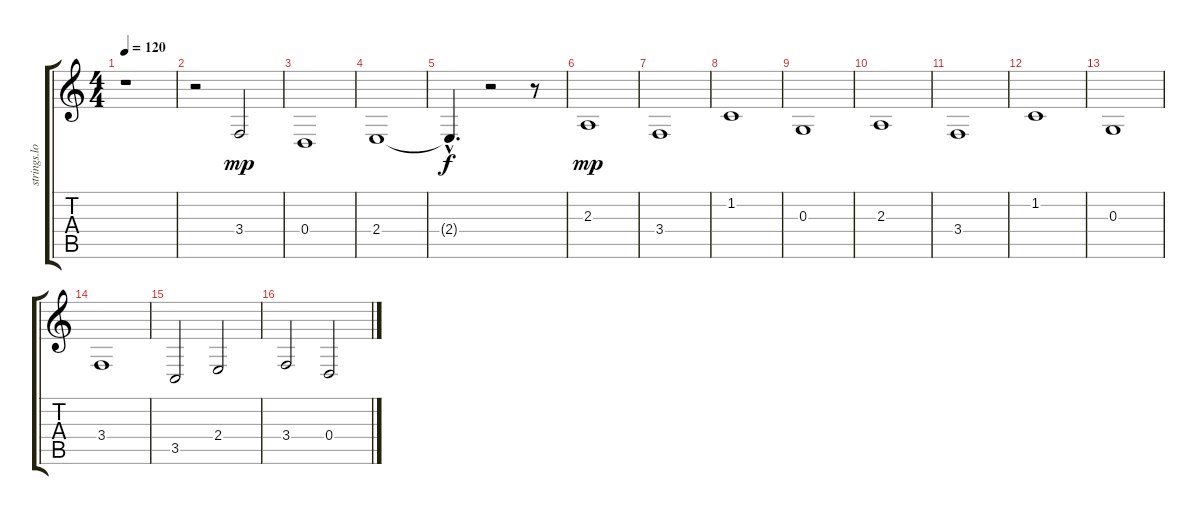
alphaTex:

\track ("strings.loo" "strings.lo") {instrument stringensemble2}
\staff {score tabs}
\tuning (E4 B3 G3 D3 A2 E2) {hide}
\ts (4 4)
\tempo 120
\clef g2
\ks c
r.1{dy mp} |
r.2 3.4.2 |
0.4.1 |
2.4.1 |
2.4{hac t}.4{d dy f} r.2 r.8 |
2.3.1{dy mp} |
3.4.1 |
1.2.1 |
0.3.1 |
2.3.1 |
3.4.1 |
1.2.1 |
0.3.1 |
3.4.1 |
3.5.2 2.4.2 |
3.4.2 0.4.2
